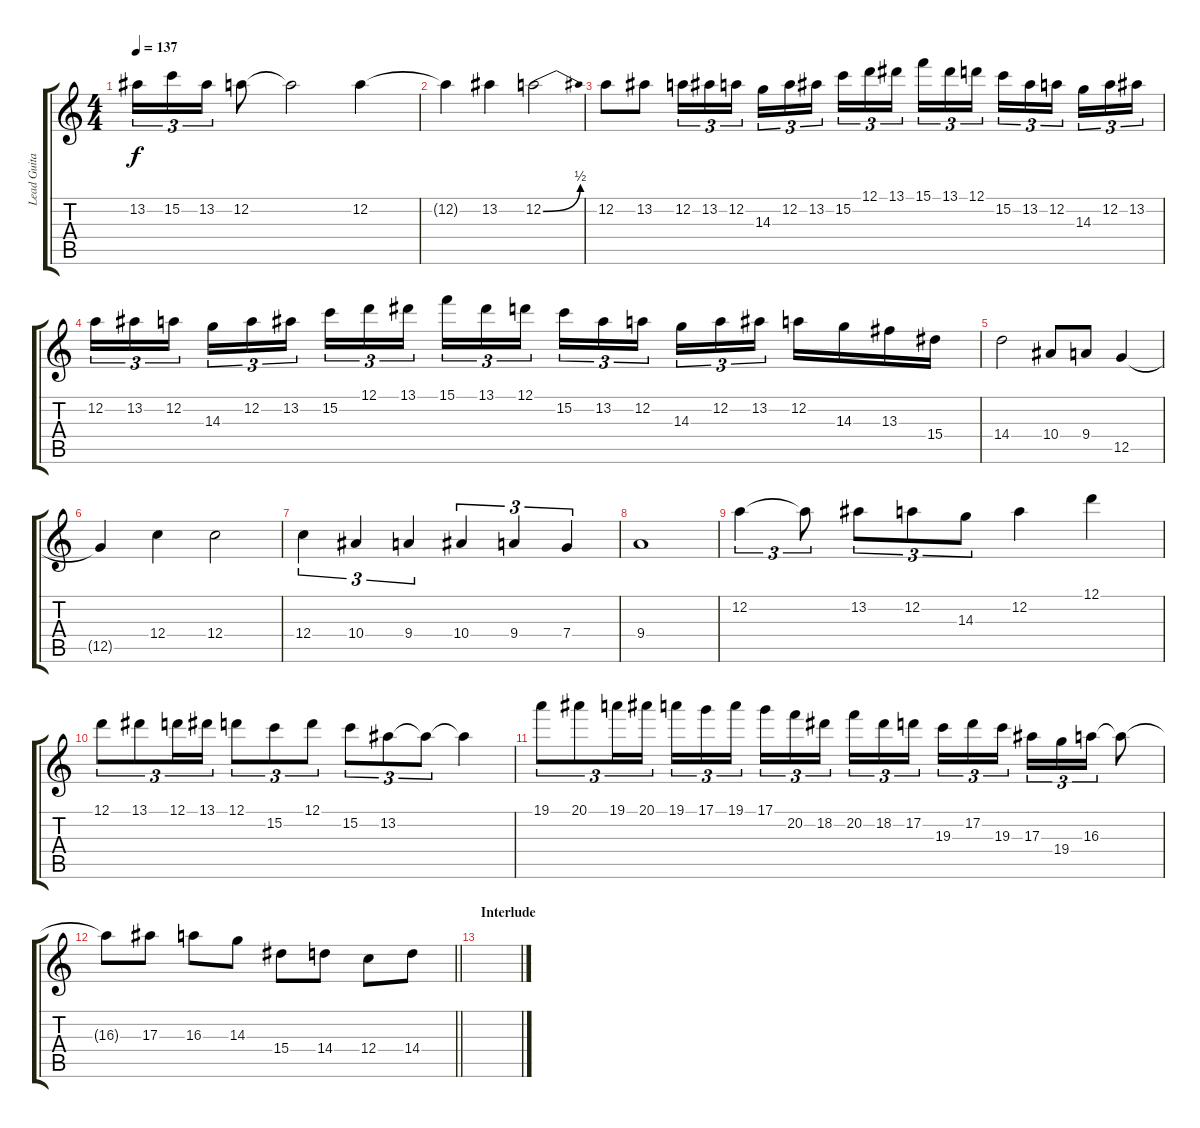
\track ("Lead Guitar" "Lead Guita") {instrument overdrivenguitar}
\staff {score tabs}
\tuning (D4 A3 F3 C3 G2 D2) {hide}
\ts (4 4)
\tempo 137
\clef g2
\ks c
13.2.16{tu (3 2) dy f} 15.2.16{tu (3 2)} 13.2.16{tu (3 2)} 12.2.8 12.2{t}.2 12.2.4 |
12.2{t}.4 13.2.4 12.2{be (bend 0 0 60 2)}.2 |
12.2.8 13.2.8 12.2.16{tu (3 2)} 13.2.16{tu (3 2)} 12.2.16{tu (3 2) beam splitsecondary} 14.3.16{tu (3 2)} 12.2.16{tu (3 2)} 13.2.16{tu (3 2)} 15.2.16{tu (3 2)} 12.1.16{tu (3 2)} 13.1.16{tu (3 2) beam splitsecondary} 15.1.16{tu (3 2)} 13.1.16{tu (3 2)} 12.1.16{tu (3 2)} 15.2.16{tu (3 2)} 13.2.16{tu (3 2)} 12.2.16{tu (3 2) beam splitsecondary} 14.3.16{tu (3 2)} 12.2.16{tu (3 2)} 13.2.16{tu (3 2)} |
12.2.16{tu (3 2)} 13.2.16{tu (3 2)} 12.2.16{tu (3 2) beam splitsecondary} 14.3.16{tu (3 2)} 12.2.16{tu (3 2)} 13.2.16{tu (3 2)} 15.2.16{tu (3 2)} 12.1.16{tu (3 2)} 13.1.16{tu (3 2) beam splitsecondary} 15.1.16{tu (3 2)} 13.1.16{tu (3 2)} 12.1.16{tu (3 2)} 15.2.16{tu (3 2)} 13.2.16{tu (3 2)} 12.2.16{tu (3 2) beam splitsecondary} 14.3.16{tu (3 2)} 12.2.16{tu (3 2)} 13.2.16{tu (3 2)} 12.2.16 14.3.16 13.3.16 15.4.16 |
14.4.2 10.4.8 9.4.8 12.5.4 |
12.5{t}.4 12.4.4 12.4.2 |
12.4.4{tu (3 2)} 10.4.4{tu (3 2)} 9.4.4{tu (3 2)} 10.4.4{tu (3 2)} 9.4.4{tu (3 2)} 7.4.4{tu (3 2)} |
9.4.1 |
12.2.4{tu (3 2)} 12.2{t}.8{tu (3 2)} 13.2.8{tu (3 2)} 12.2.8{tu (3 2)} 14.3.8{tu (3 2)} 12.2.4 12.1.4 |
12.1.8{tu (3 2)} 13.1.8{tu (3 2)} 12.1.16{tu (3 2)} 13.1.16{tu (3 2)} 12.1.8{tu (3 2)} 15.2.8{tu (3 2)} 12.1.8{tu (3 2)} 15.2.8{tu (3 2)} 13.2.8{tu (3 2)} 13.2{t}.8{tu (3 2)} 13.2{t}.4 |
19.1.8{tu (3 2)} 20.1.8{tu (3 2)} 19.1.16{tu (3 2)} 20.1.16{tu (3 2)} 19.1.16{tu (3 2)} 17.1.16{tu (3 2)} 19.1.16{tu (3 2) beam splitsecondary} 17.1.16{tu (3 2)} 20.2.16{tu (3 2)} 18.2.16{tu (3 2)} 20.2.16{tu (3 2)} 18.2.16{tu (3 2)} 17.2.16{tu (3 2) beam splitsecondary} 19.3.16{tu (3 2)} 17.2.16{tu (3 2)} 19.3.16{tu (3 2)} 17.3.16{tu (3 2)} 19.4.16{tu (3 2)} 16.3.16{tu (3 2)} 16.3{t}.8 |
\barLineRight lightlight
16.3{t}.8 17.3.8 16.3.8 14.3.8 15.4.8 14.4.8 12.4.8 14.4.8 |
\section ("" "Interlude")
